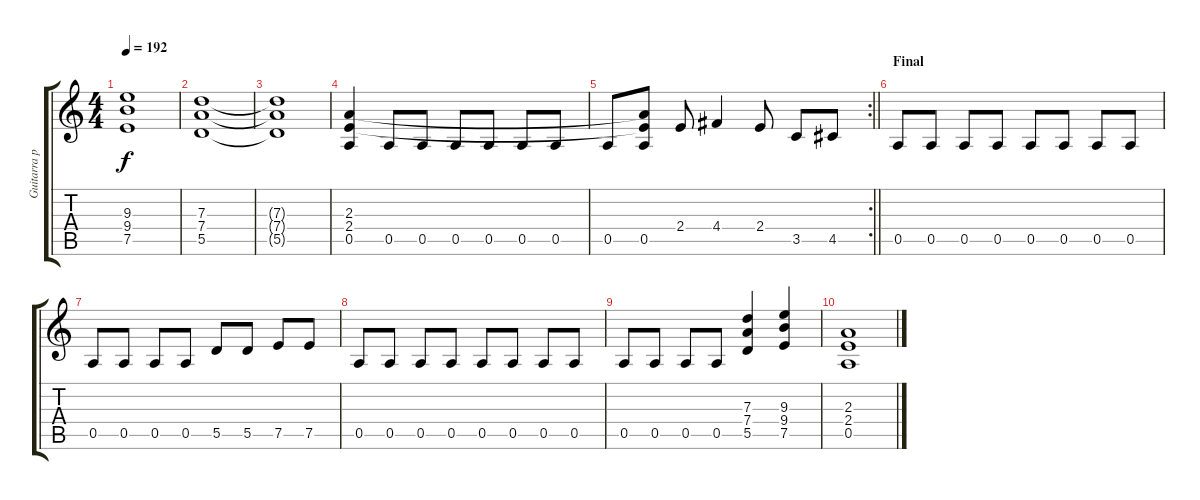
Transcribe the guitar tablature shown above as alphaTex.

\track ("Guitarra principal" "Guitarra p") {instrument distortionguitar}
\staff {score tabs}
\tuning (E4 B3 G3 D3 A2 E2) {hide}
\ts (4 4)
\tempo 192
\clef g2
\ks c
(9.3{t} 9.4{t} 7.5{t}).1{dy f} |
(7.3 7.4 5.5).1 |
(7.3{t} 7.4{t} 5.5{t}).1 |
(2.3 2.4 0.5).4 0.5.8 0.5.8 0.5.8 0.5.8 0.5.8 0.5.8 |
\rc 2
\barLineRight lightlight
0.5.8 (2.3{t} 2.4{t} 0.5).8 2.4.8 4.4.4 2.4.8 3.5.8 4.5.8 |
\section ("" "Final")
0.5.8 0.5.8 0.5.8 0.5.8 0.5.8 0.5.8 0.5.8 0.5.8 |
0.5.8 0.5.8 0.5.8 0.5.8 5.5.8 5.5.8 7.5.8 7.5.8 |
0.5.8 0.5.8 0.5.8 0.5.8 0.5.8 0.5.8 0.5.8 0.5.8 |
0.5.8 0.5.8 0.5.8 0.5.8 (7.3 7.4 5.5).4 (9.3 9.4 7.5).4 |
(2.3 2.4 0.5).1
